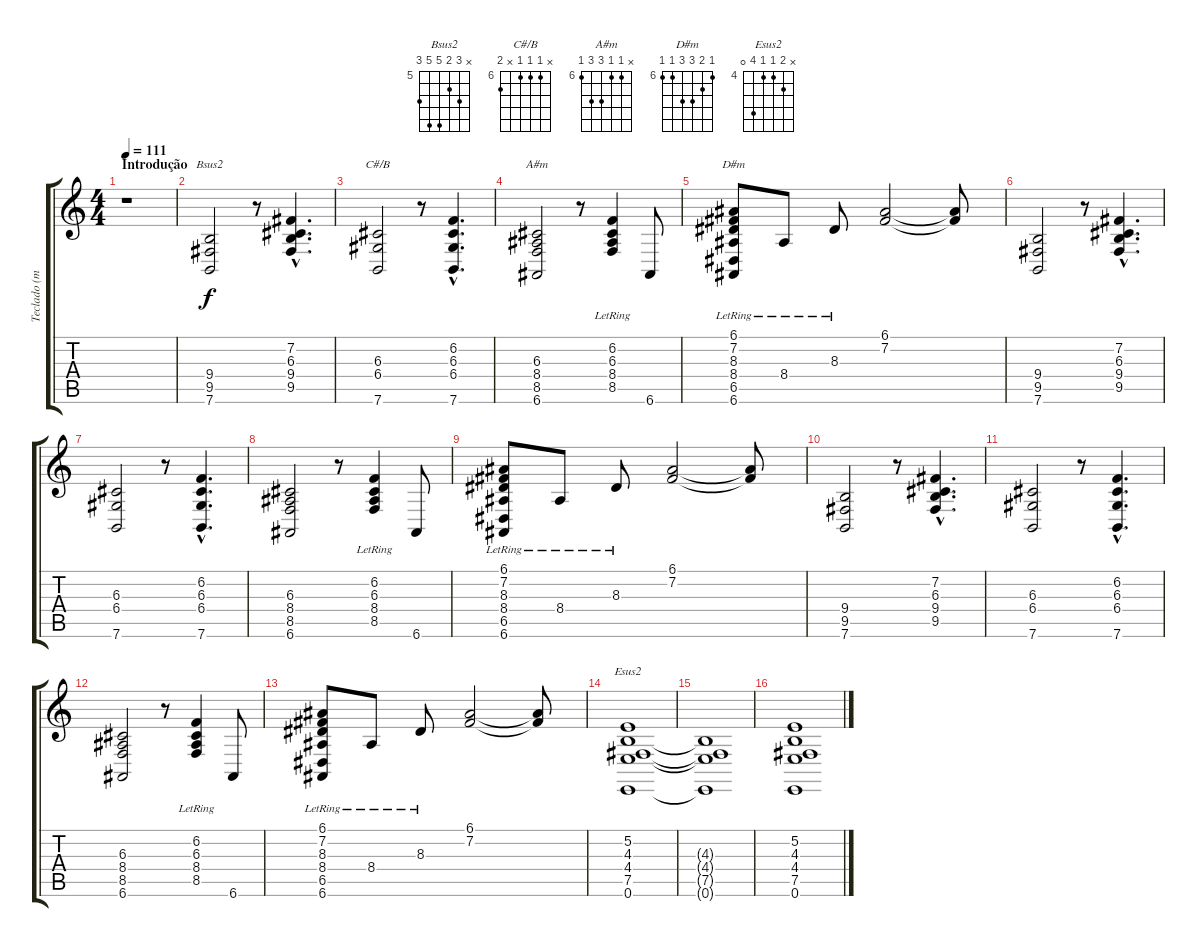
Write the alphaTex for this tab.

\track ("Teclado (mão esquerda)" "Teclado (m") {instrument electricgrandpiano}
\staff {score tabs}
\tuning (E4 B3 G3 D3 A2 E2) {hide}
\chord ("Bsus2" x 7 6 9 9 7) {firstfret 5}
\chord ("C#/B" x 6 6 6 x 7) {firstfret 6}
\chord ("A#m" x 6 6 8 8 6) {firstfret 6}
\chord ("D#m" 6 7 8 8 6 6) {firstfret 6}
\chord ("Esus2" x 5 4 4 7 0) {firstfret 4}
\ts (4 4)
\section ("" "Introdução")
\tempo 111
\clef g2
\ks c
r.1{dy f instrument electricgrandpiano} |
(9.4 9.5 7.6).2{ch "Bsus2"} r.8 (7.2{hac} 6.3{hac} 9.4{hac} 9.5{hac}).4{d} |
(6.3 6.4 7.6).2{ch "C#/B"} r.8 (6.2{hac} 6.3{hac} 6.4{hac} 7.6{hac}).4{d} |
(6.3 8.4 8.5 6.6).2{ch "A#m"} r.8 (6.2{lr} 6.3{lr} 8.4{lr} 8.5{lr}).4 6.6.8 |
(6.1 7.2 8.3 8.4 6.5{lr} 6.6).8{ch "D#m"} 8.4{lr}.8 8.3{lr}.8 (6.1 7.2).2 (6.1{t} 7.2{t}).8 |
(9.4 9.5 7.6).2 r.8 (7.2{hac} 6.3{hac} 9.4{hac} 9.5{hac}).4{d} |
(6.3 6.4 7.6).2 r.8 (6.2{hac} 6.3{hac} 6.4{hac} 7.6{hac}).4{d} |
(6.3 8.4 8.5 6.6).2 r.8 (6.2{lr} 6.3{lr} 8.4{lr} 8.5{lr}).4 6.6.8 |
(6.1 7.2 8.3 8.4 6.5{lr} 6.6).8 8.4{lr}.8 8.3{lr}.8 (6.1 7.2).2 (6.1{t} 7.2{t}).8 |
(9.4 9.5 7.6).2 r.8 (7.2{hac} 6.3{hac} 9.4{hac} 9.5{hac}).4{d} |
(6.3 6.4 7.6).2 r.8 (6.2{hac} 6.3{hac} 6.4{hac} 7.6{hac}).4{d} |
(6.3 8.4 8.5 6.6).2 r.8 (6.2{lr} 6.3{lr} 8.4{lr} 8.5{lr}).4 6.6.8 |
(6.1 7.2 8.3 8.4 6.5{lr} 6.6).8 8.4{lr}.8 8.3{lr}.8 (6.1 7.2).2 (6.1{t} 7.2{t}).8 |
(5.2 4.3 4.4 7.5 0.6).1{ch "Esus2"} |
(4.3{t} 4.4{t} 7.5{t} 0.6{t}).1 |
(5.2 4.3 4.4 7.5 0.6).1
